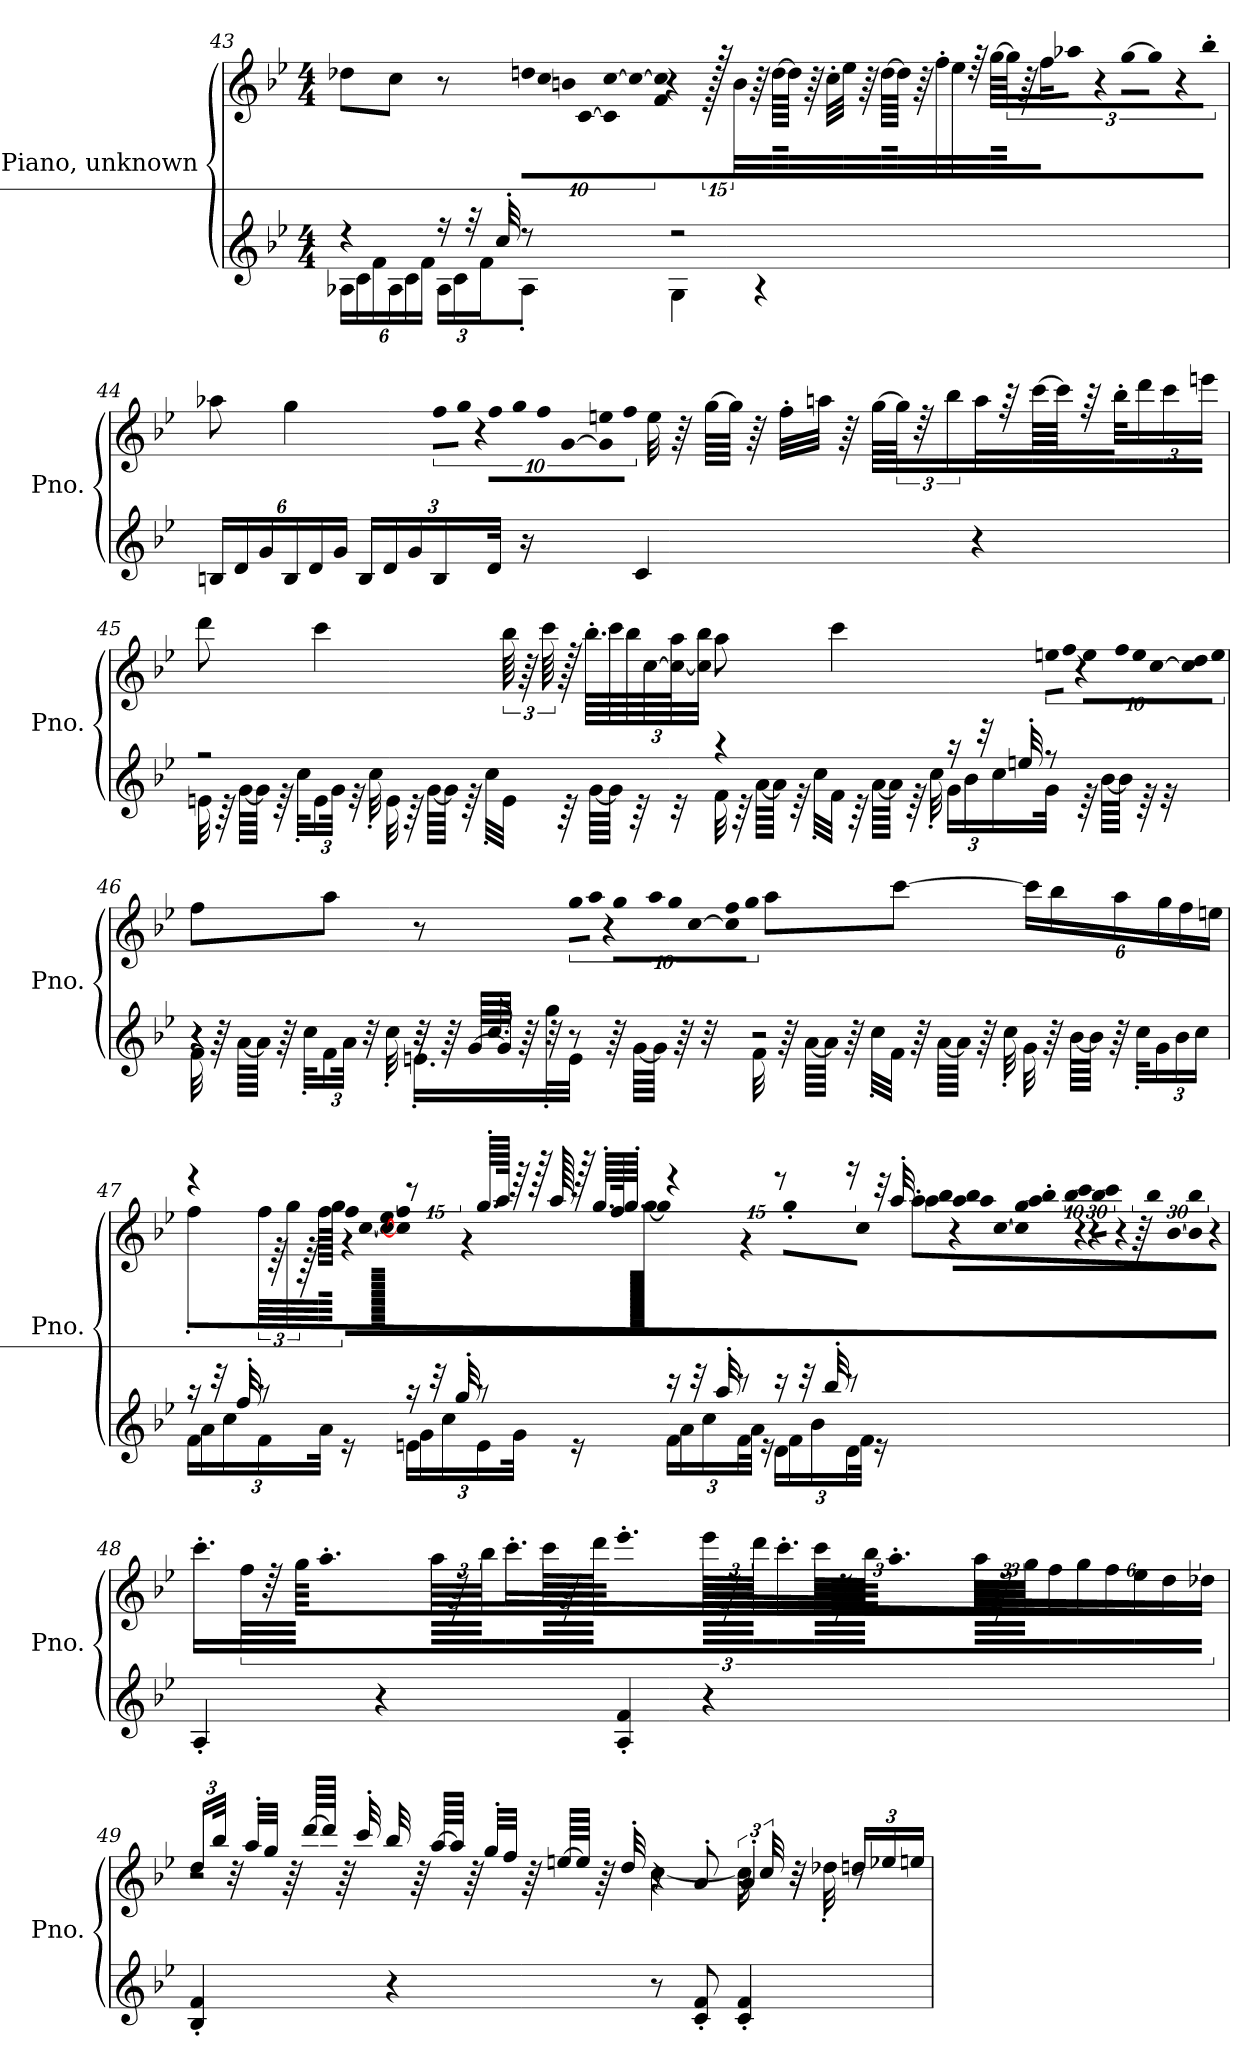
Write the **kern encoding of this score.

**kern	**kern
*part1	*part1
*staff2	*staff1
*I"Piano, unknown	*
*I'Pno.	*
!!LO:PB:g=z
*clefG2	*clefG2
*k[b-e-]	*k[b-e-]
*M4/4	*M4/4
=43	=43
*^	*
*	*Xbrackettup	*
4r	24A-X\LL	8dd-X\L
.	24c\	.
.	24f\	.
.	24A-\	8cc\J
.	24c\	.
.	24f\JJ	.
16r	24A-\LL	8r
.	24c\	.
32r	.	.
.	24f\J	.
32cc'/	.	.
!	!	!LO:N:vis=64
8r	8A-'\J	640%9ddn/LLLL
!	!	!LO:N:vis=64
.	.	640%9cc/
!	!	!LO:N:vis=64
.	.	640%9bn/
!	!	!LO:N:vis=64
.	.	[640%9c/
!	!	!LO:N:vis=64
.	.	640%9c/] [640%9cc/
!	!	!LO:N:vis=64
.	.	640%9cc/J_
!	!	!LO:N:vis=32
.	.	1920%53f/ 1920%53cc/]JJJ
.	.	384%5r
2r	4G\	960r
.	.	32b\
.	.	64r
.	.	[64dd\LLLL
.	.	64dd\JJJJ]
.	.	64r
.	.	32cc'\LLL
.	.	32ee-\JJJ
.	.	64r
.	.	[64dd\LLLL
.	.	64dd\JJJJ]
.	.	64r
.	.	32ff'\
.	4r	.
.	.	32ee-\
.	.	64r
.	.	[64gg\LLLL
.	.	96gg\JJJJ]
.	.	96r
.	.	24ff\LL
.	.	32aa-X\JJk
.	.	64r
.	.	[64gg\LLLL
.	.	64gg\JJJJ]
.	.	64r
.	.	32bb-'\
960ryy	960ryy	.
*v	*v	*
!!LO:LB:g=z
=44	=44
24Bn/LL	8aa-X\
24d/	.
24g/	.
24B/	4gg\
24d/	.
24g/JJ	.
24B/LL	.
24d/	.
24g/	.
!	!LO:N:vis=64
24B/	640%9ff\LLLL
!	!LO:N:vis=64
.	640%9gg\JJJJ
!	!LO:N:vis=64
.	640%9r
48d/JJk	.
!	!LO:N:vis=64
.	640%9ff\LLLL
!	!LO:N:vis=64
.	640%9gg\
16r	.
!	!LO:N:vis=64
.	640%9ff\
!	!LO:N:vis=64
.	[640%9g\
!	!LO:N:vis=64
.	640%9g\] 640%9een\
!	!LO:N:vis=64
.	640%9ff\JJJJ
4c/	.
.	32ee\
.	64r
.	[64gg\LLLL
.	64gg\JJJJ]
.	64r
.	32ff'\LLL
.	32aan\JJJ
.	64r
.	[64gg\LLLL
.	96gg\JJJJ]
.	96r
.	24bb-\
4r	.
.	32aa\
.	64r
.	[64ccc\LLLL
.	64ccc\JJJJ]
.	64r
.	32bb-'\KLL
*	*Xbrackettup
.	24ddd\
.	24ccc\
.	24eeen\JJ
640ryy	.
!!LO:LB:g=z
=45	=45
*^	*
2r	32en\	8ddd\
.	64r	.
.	[64g\LLLL	.
.	64g\JJJJ]	.
.	64r	.
.	32cc'\KLL	.
.	24e\	4ccc\
.	48g\JJk	.
.	32r	.
.	32cc'\	.
.	32e\	.
.	64r	.
.	[64g\LLLL	.
.	64g\JJJJ]	.
.	64r	.
.	32cc'\LLL	.
*	*	*brackettup
.	32e\JJJ	96bb-\
.	.	96r
.	.	96ccc\
.	64r	128r
.	.	64.bb-'\LLLL
.	[64g\LLLL	.
*	*	*Xbrackettup
.	64g\JJJJ]	96ccc\
.	.	96bb-\
.	64r	.
.	.	[96cc\
.	32r	96cc\_ 96aa\J
.	.	48cc\] 48bb-\JJJ
4r	32f\	8aa\
.	64r	.
.	[64a\LLLL	.
.	64a\JJJJ]	.
.	64r	.
.	32cc'\LLL	.
.	32f\JJJ	4ccc\
.	64r	.
.	[64a\LLLL	.
.	64a\JJJJ]	.
.	64r	.
.	32cc'\	.
16r	24g\LL	.
.	24b-\	.
32r	.	.
.	24cc\	.
32een'/	.	.
*	*	*brackettup
!	!	!LO:N:vis=64
8r	32g\JJk	640%9een\LLLL
!	!	!LO:N:vis=64
.	.	640%9ff\JJJJ
!	!	!LO:N:vis=64
.	.	640%9r
.	64r	.
!	!	!LO:N:vis=64
.	.	640%9ee\LLLL
.	[64b-\LLLL	.
!	!	!LO:N:vis=64
.	.	640%9ff\
.	64b-\JJJJ]	.
!	!	!LO:N:vis=64
.	.	640%9ee\
.	64r	.
!	!	!LO:N:vis=64
.	.	[640%9cc\
.	32r	.
!	!	!LO:N:vis=64
.	.	640%9cc\] 640%9dd\
!	!	!LO:N:vis=64
.	.	640%9ee\JJJJ
640ryy	640ryy	.
!!LO:LB:g=z
=46	=46	=46
*	*^	*
4r	32f\	4r	8ff\L
.	64r	.	.
.	[64a\LLLL	.	.
.	64a\JJJJ]	.	.
.	64r	.	.
.	32cc'\KLL	.	.
.	24f\	.	8aa\J
.	48a\JJk	.	.
.	32r	.	.
.	32cc'\	.	.
16r	16.en'\LL	32r	8r
.	.	64r	.
.	.	[64g/LLLL	.
8.cc'/	.	64g/JJJJ]	.
.	.	64r	.
.	32gg'\L	32r	.
!	!	!	!LO:N:vis=64
.	32e\JJJ	8r	640%9gg\LLLL
!	!	!	!LO:N:vis=64
.	.	.	640%9aa\JJJJ
!	!	!	!LO:N:vis=64
.	.	.	640%9r
.	64r	.	.
!	!	!	!LO:N:vis=64
.	.	.	640%9gg\LLLL
.	[64g\LLLL	.	.
!	!	!	!LO:N:vis=64
.	.	.	640%9aa\
.	64g\JJJJ]	.	.
!	!	!	!LO:N:vis=64
.	.	.	640%9gg\
.	64r	.	.
!	!	!	!LO:N:vis=64
.	.	.	[640%9cc\
.	32r	.	.
!	!	!	!LO:N:vis=64
.	.	.	640%9cc\] 640%9ff\
!	!	!	!LO:N:vis=64
.	.	.	640%9gg\JJJJ
2r	32f\	2r	.
.	.	.	8aa\L
.	64r	.	.
.	[64a\LLLL	.	.
.	64a\JJJJ]	.	.
.	64r	.	.
.	32cc'\LLL	.	.
.	32f\JJJ	.	.
.	.	.	[8ccc\J
.	64r	.	.
.	[64a\LLLL	.	.
.	64a\JJJJ]	.	.
.	64r	.	.
.	32cc'\	.	.
.	32g\	.	.
*	*	*	*Xbrackettup
.	.	.	24ccc\LL]
.	64r	.	.
.	.	.	24bb-\
.	[64b-\LLLL	.	.
.	64b-\JJJJ]	.	.
.	64r	.	.
.	.	.	24aa\
.	32cc'\KLL	.	.
.	24g\	.	.
.	.	.	24gg\
.	24b-\	.	.
.	.	.	24ff\
.	24cc\JJ	.	.
.	.	.	24een\JJ
640ryy	640ryy	640ryy	.
*	*v	*v	*
!!LO:LB:g=z
=47	=47	=47
*	*	*^
16r	24f\LL	4r	8ff'\L
.	24a\	.	.
32r	.	.	.
.	24cc\	.	.
32ff'/	.	.	.
*	*	*	*brackettup
8r	24f\	.	96ff\Jkkk
.	.	.	96r
.	.	.	96gg\
.	.	.	128r
.	.	.	64ff\LLLL
.	48a\JJk	.	.
.	.	.	128gg\JJJJk
!	!	!	!LO:N:vis=128
.	16r	.	1920%17r
!	!	!	!LO:N:vis=256
.	.	.	1920%17ff\LLLLL
!	!	!	!LO:N:vis=256
.	.	.	[1920%17cc\J
!	!	!	!LO:N:vis=64
.	.	.	960%17cc\_ 960%17ee-\
.	.	.	1920ryy
!	!	!	!LO:N:vis=256
.	.	.	1920%17cc\] 1920%17ff\JJJJk
!	!	!	!LO:N:vis=128
.	.	.	1920%17r
16r	24en\LL	8r	[1920gg\
.	.	.	640%53gg\]
.	24g\	.	.
32r	.	.	.
.	24cc\	.	12r
32gg'/	.	.	.
8r	24e\	64.gg'/LLLL	.
.	.	128aa/JJJJk	.
.	.	64r	.
.	48g\JJk	.	24gg'\LL
.	.	128r	.
.	.	128aa/	.
.	16r	128r	.
.	.	64.gg'/LLLL	.
.	.	.	24cc\JJ
.	.	128ff/K	.
.	.	64.gg'/JJJJ	.
16r	24f\LL	4r	8aa'\L
.	24a\	.	.
32r	.	.	.
.	24cc\	.	.
32aa'/	.	.	.
!	!	!	!LO:N:vis=64
8r	24f\	.	640%9aa\LLL
!	!	!	!LO:N:vis=64
.	.	.	640%9bb-\JJJJ
!	!	!	!LO:N:vis=64
.	.	.	640%9r
.	48a\JJk	.	.
!	!	!	!LO:N:vis=64
.	.	.	640%9aa\LLLL
!	!	!	!LO:N:vis=64
.	.	.	640%9bb-\
.	16r	.	.
!	!	!	!LO:N:vis=64
.	.	.	640%9aa\
!	!	!	!LO:N:vis=64
.	.	.	[640%9cc\
!	!	!	!LO:N:vis=64
.	.	.	640%9cc\] 640%9gg\
!	!	!	!LO:N:vis=64
.	.	.	640%9aa\JJJ
16r	24d\LL	8r	.
.	.	.	8bb-'\
.	24f\	.	.
32r	.	.	.
.	24b-\	.	.
32bb-'/	.	.	.
8r	24d\	16r	.
!	!	!	!LO:N:vis=256
.	.	.	1920%17bb-\Jkkkk
!	!	!	!LO:N:vis=128
.	.	.	1920%17r
!	!	!	!LO:N:vis=64
.	.	.	960%17ccc\
!	!	!	!LO:N:vis=128
.	.	.	1920%17r
.	48f\JJk	.	.
!	!	!	!LO:N:vis=256
.	.	.	1920%17bb-\LLLLL
!	!	!	!LO:N:vis=256
.	.	.	1920%17ccc\JJJJJ
.	16r	32r	.
.	.	.	1920r
.	.	.	1920%23r
.	.	.	80bb-\LLLL
.	.	.	[80b-\
.	.	32aa'/	.
.	.	.	80b-\] 80bb-\JJJJ
.	.	.	80r
960ryy	960ryy	960ryy	.
*v	*v	*	*
*	*v	*v
!!LO:LB:g=z
=48	=48
4A'/	16.ccc'\LL
.	96ff\JJkk
.	96r
.	96gg\KKLL
.	16.aa'\
.	96aa\JJkk
.	96r
.	96bb-\
4r	16.ccc'\LL
.	96ccc\JJkk
.	96r
.	96ddd\KKLL
.	16.eee-'\
.	96eee-\JJkk
.	96r
.	96ddd\
4A/' 4f/'	16.ccc'\LL
.	96ccc\JJkk
.	96r
.	96bb-\KKLL
.	16.aa'\
.	96aa\JJkk
.	96r
.	96gg\
*	*Xbrackettup
4r	24ff\LL
.	24gg\
.	24ff\
.	24ee-\
.	24dd\
.	24dd-X\JJ
!!LO:PB:g=z
=49	=49
*	*^
*	*	*^
4B-/' 4f/'	24dd/LL	2r	2r
.	48bb-/JJk	.	.
.	32r	.	.
.	32aa'/LLL	.	.
.	32gg/JJJ	.	.
.	64r	.	.
.	[64ddd/LLLL	.	.
.	64ddd/JJJJ]	.	.
.	64r	.	.
.	32ccc'/	.	.
4r	32bb-/	.	.
.	64r	.	.
.	[64aa/LLLL	.	.
.	64aa/JJJJ]	.	.
.	64r	.	.
.	32gg'/LLL	.	.
.	32ff/JJJ	.	.
.	64r	.	.
.	[64een/LLLL	.	.
.	64ee/JJJJ]	.	.
.	64r	.	.
.	32dd'/	.	.
8r	8r	[4cc\	4r
8c/' 8f/'	8a'/	.	.
*	*brackettup	*	*
4c/' 4f/'	24r	16cc\]	4a'/
.	48cc/	.	.
.	16r	32r	.
.	.	32dd-X'\	.
*	*Xbrackettup	*	*
.	24ddn/LL	8r	.
.	24ee-X/	.	.
.	24een/JJ	.	.
*	*v	*v	*v
=	=
*-	*-
